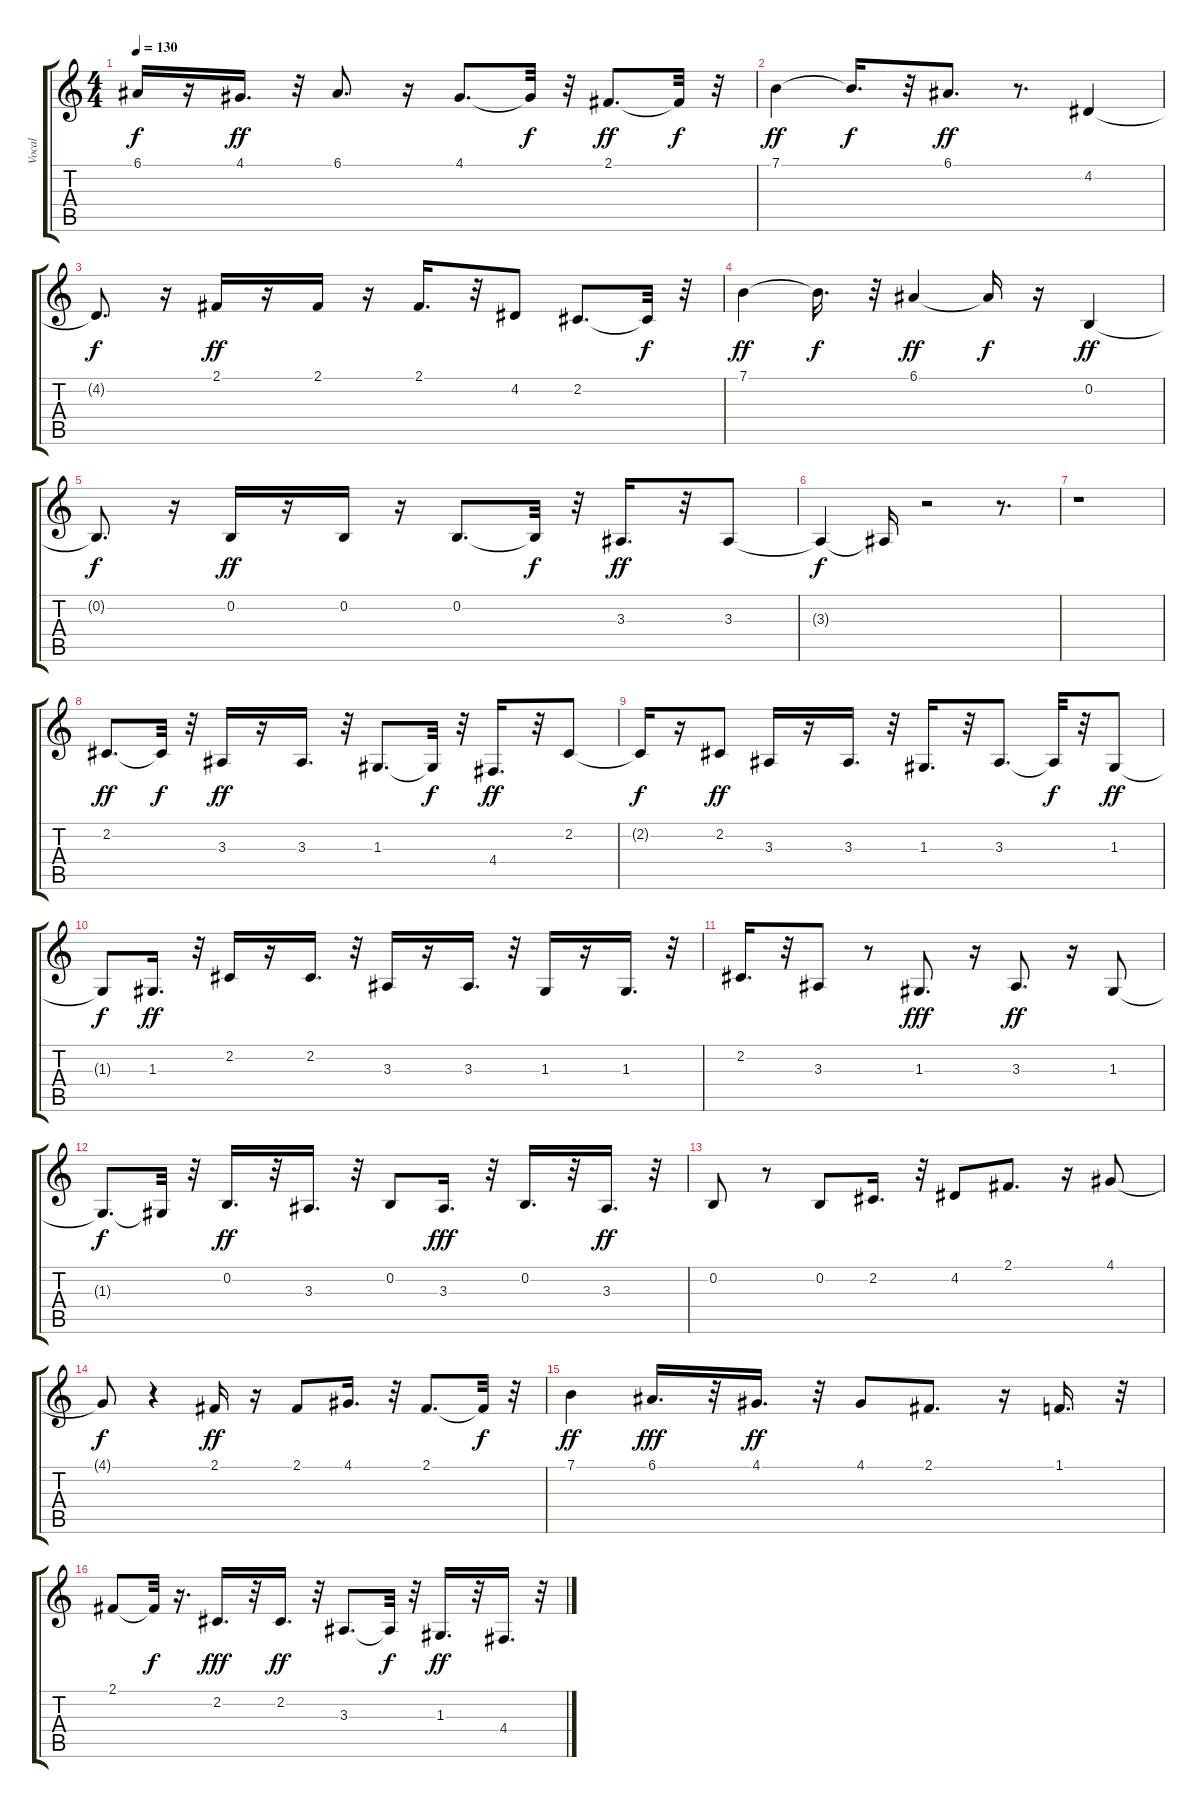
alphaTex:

\track ("Vocal" "Vocal") {instrument altosax}
\staff {score tabs}
\tuning (E4 B3 G3 D3 A2 E2) {hide}
\ts (4 4)
\tempo 130
\clef g2
\ks c
6.1{t}.16{dy f} r.16 4.1.16{d dy ff} r.32 6.1.8{d} r.16 4.1.8{d} 4.1{t}.32{dy f} r.32 2.1.8{d dy ff} 2.1{t}.32{dy f} r.32 |
7.1.4{dy ff} 7.1{t}.16{d dy f} r.32 6.1.8{d dy ff} r.8{d} 4.2.4 |
4.2{t}.8{d dy f} r.16 2.1.16{dy ff} r.16 2.1.16 r.16 2.1.16{d} r.32 4.2.8 2.2.8{d} 2.2{t}.32{dy f} r.32 |
7.1.4{dy ff} 7.1{t}.16{d dy f} r.32 6.1.4{dy ff} 6.1{t}.16{dy f} r.16 0.2.4{dy ff} |
0.2{t}.8{d dy f} r.16 0.2.16{dy ff} r.16 0.2.16 r.16 0.2.8{d} 0.2{t}.32{dy f} r.32 3.3.16{d dy ff} r.32 3.3.8 |
3.3{t}.4{dy f} 3.3{t}.16 r.2 r.8{d} |
r.1 |
2.2.8{d dy ff} 2.2{t}.32{dy f} r.32 3.3.16{dy ff} r.16 3.3.16{d} r.32 1.3.8{d} 1.3{t}.32{dy f} r.32 4.4.16{d dy ff} r.32 2.2.8 |
2.2{t}.16{dy f} r.16 2.2.8{dy ff} 3.3.16 r.16 3.3.16{d} r.32 1.3.16{d} r.32 3.3.8{d} 3.3{t}.32{dy f} r.32 1.3.8{dy ff} |
1.3{t}.8{dy f} 1.3.16{d dy ff} r.32 2.2.16 r.16 2.2.16{d} r.32 3.3.16 r.16 3.3.16{d} r.32 1.3.16 r.16 1.3.16{d} r.32 |
2.2.16{d} r.32 3.3.8 r.8 1.3.8{d dy fff} r.16 3.3.8{d dy ff} r.16 1.3.8 |
1.3{t}.8{d dy f} 1.3{t}.32 r.32 0.2.16{d dy ff} r.32 3.3.16{d} r.32 0.2.8 3.3.16{d dy fff} r.32 0.2.16{d} r.32 3.3.16{d dy ff} r.32 |
0.2.8 r.8 0.2.8 2.2.16{d} r.32 4.2.8 2.1.8{d} r.16 4.1.8 |
4.1{t}.8{dy f} r.4 2.1.16{dy ff} r.16 2.1.8 4.1.16{d} r.32 2.1.8{d} 2.1{t}.32{dy f} r.32 |
7.1.4{dy ff} 6.1.16{d dy fff} r.32 4.1.16{d dy ff} r.32 4.1.8 2.1.8{d} r.16 1.1.16{d} r.32 |
2.1.8 2.1{t}.32{dy f} r.16{d} 2.2.16{d dy fff} r.32 2.2.16{d dy ff} r.32 3.3.8{d} 3.3{t}.32{dy f} r.32 1.3.16{d dy ff} r.32 4.4.16{d} r.32
